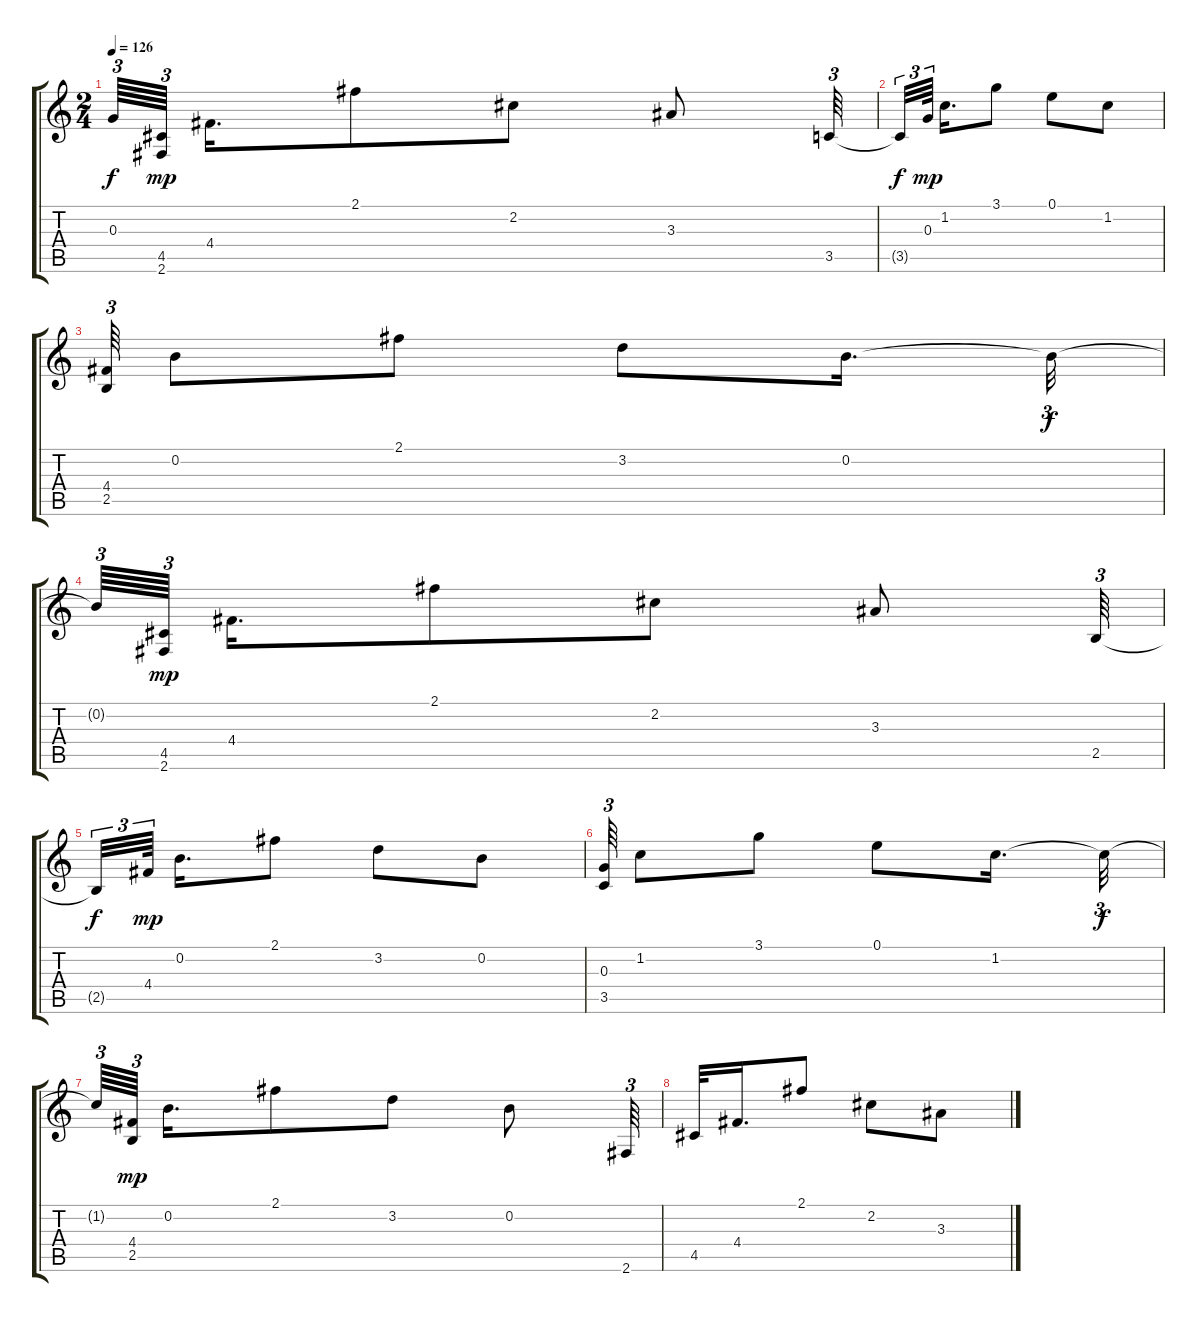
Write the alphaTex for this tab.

\track "" {instrument acousticguitarsteel}
\staff {score tabs}
\tuning (E4 B3 G3 D3 A2 E2) {hide}
\ts (2 4)
\tempo 126
\clef g2
\ks c
0.3{t}.64{tu (3 2) dy f} (4.5 2.6).64{tu (3 2) dy mp beam splitsecondary} 4.4.16{d} 2.1.8 2.2.8 3.3.8 3.5.64{tu (3 2)} |
3.5{t}.32{tu (3 2) dy f} 0.3.64{tu (3 2) dy mp beam splitsecondary} 1.2.16{d} 3.1.8 0.1.8 1.2.8 |
(4.4 2.5).64{tu (3 2)} 0.2.8 2.1.8 3.2.8 0.2.16{d} 0.2{t}.32{tu (3 2) dy f} |
0.2{t}.64{tu (3 2)} (4.5 2.6).64{tu (3 2) dy mp beam splitsecondary} 4.4.16{d} 2.1.8 2.2.8 3.3.8 2.5.64{tu (3 2)} |
2.5{t}.32{tu (3 2) dy f} 4.4.64{tu (3 2) dy mp beam splitsecondary} 0.2.16{d} 2.1.8 3.2.8 0.2.8 |
(0.3 3.5).64{tu (3 2)} 1.2.8 3.1.8 0.1.8 1.2.16{d} 1.2{t}.32{tu (3 2) dy f} |
1.2{t}.64{tu (3 2)} (4.4 2.5).64{tu (3 2) dy mp beam splitsecondary} 0.2.16{d} 2.1.8 3.2.8 0.2.8 2.6.64{tu (3 2)} |
4.5.32 4.4.16{d} 2.1.8 2.2.8 3.3.8
